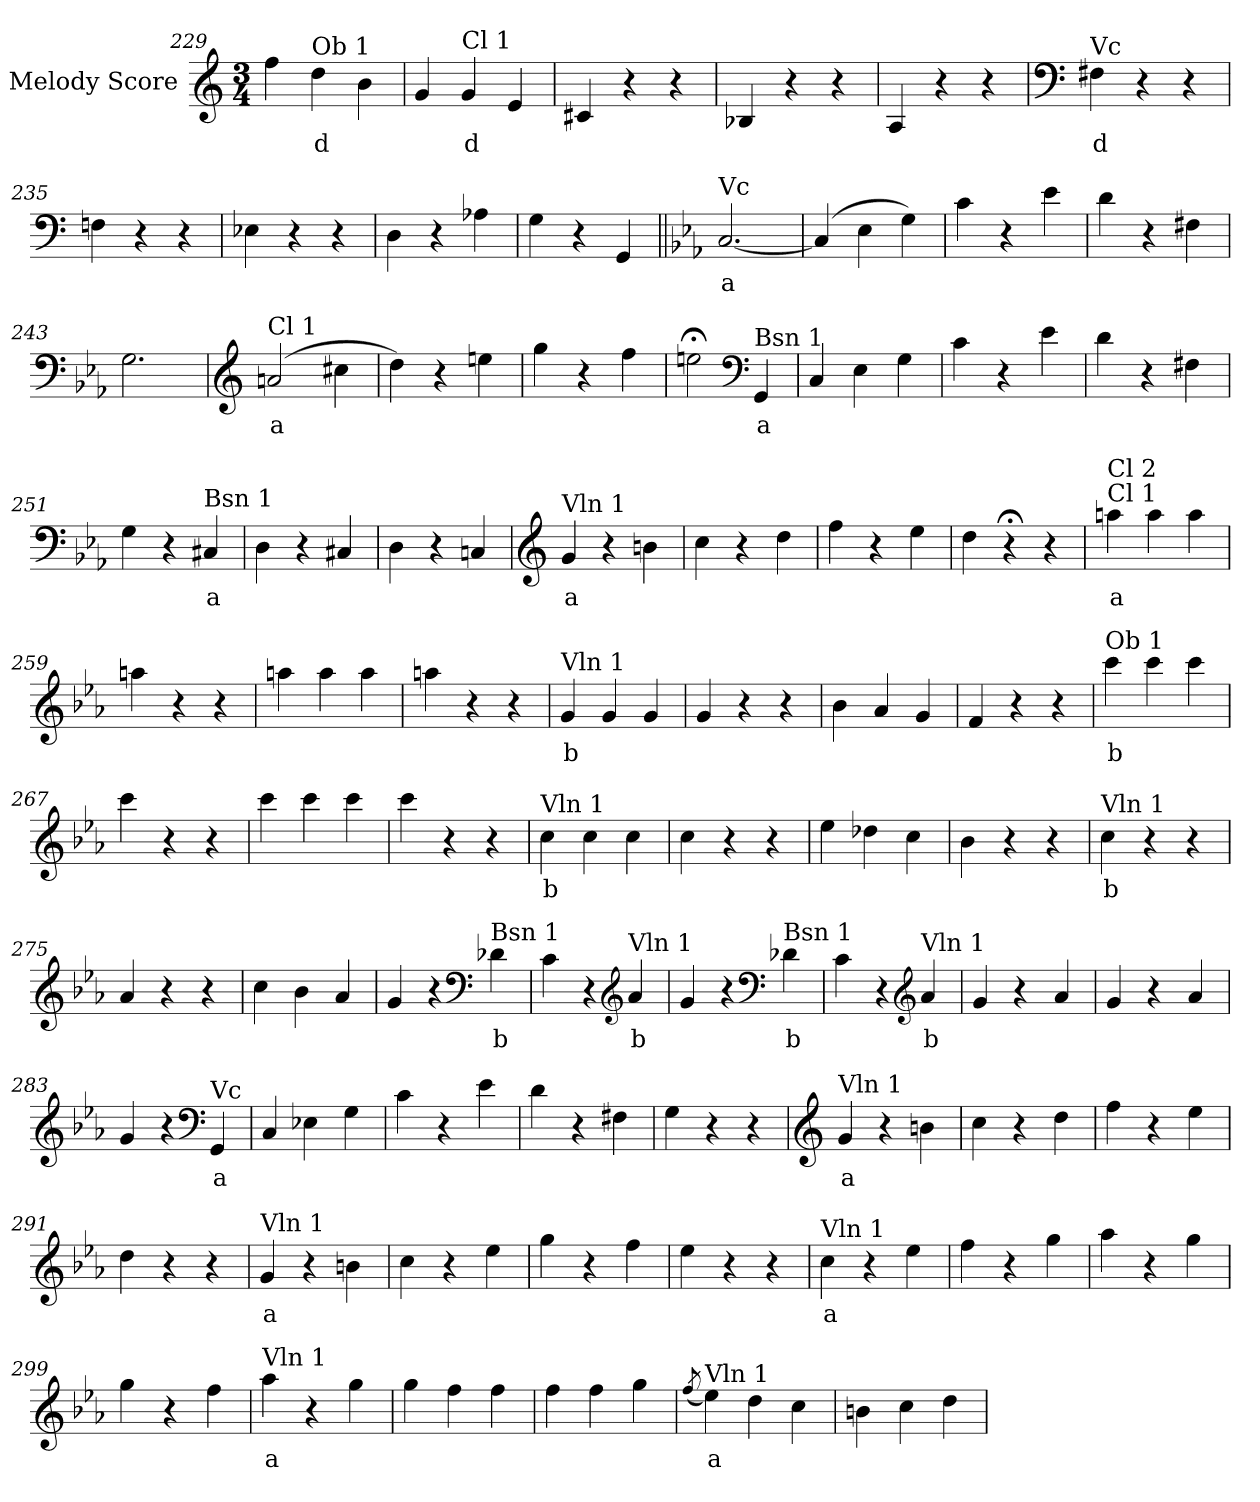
**kern	**text
*part1	*part1
*staff1	*staff1
*I"Melody Score	*
*clefG2	*
*k[]	*
*M3/4	*
=229	=229
4ff\	.
!LO:TX:a:t=Ob 1	!
!	!LO:LY:b:color=#FF0000
4dd\	d
4b\	.
=230	=230
4g/	.
!LO:TX:a:t=Cl 1	!
!	!LO:LY:b:color=#FF0000
4g/	d
4e/	.
=231	=231
4c#/	.
4r	.
4r	.
=232	=232
4B-X/	.
4r	.
4r	.
=233	=233
4A/	.
4r	.
4r	.
=234	=234
*clefF4	*
!LO:TX:a:t=Vc	!
!	!LO:LY:b:color=#FF0000
4F#X\	d
4r	.
4r	.
=235	=235
4Fn\	.
4r	.
4r	.
=236	=236
4E-X\	.
4r	.
4r	.
=237	=237
4D\	.
4r	.
4A-X\	.
=238	=238
4G\	.
4r	.
4GG/	.
=239||	=239||
*k[b-e-a-]	*
!LO:TX:a:t=Vc	!
!	!LO:LY:b:color=#FF0000
[2.C/	a
=240	=240
(4C/]	.
4E-\	.
4G\)	.
=241	=241
4c\	.
4r	.
4e-\	.
=242	=242
4d\	.
4r	.
4F#X\	.
=243	=243
2.G\	.
=244	=244
*clefG2	*
!LO:TX:a:t=Cl 1	!
!	!LO:LY:b:color=#FF0000
(2a/	a
4cc#X\	.
=245	=245
4dd\)	.
4r	.
4ee\	.
=246	=246
4gg\	.
4r	.
4ff\	.
=247	=247
2ee;<\	.
*clefF4	*
!LO:TX:a:t=Bsn 1	!
!	!LO:LY:b:color=#FF0000
4GG/	a
=248	=248
4C/	.
4E-\	.
4G\	.
=249	=249
4c\	.
4r	.
4e-\	.
=250	=250
4d\	.
4r	.
4F#X\	.
=251	=251
4G\	.
4r	.
!LO:TX:a:t=Bsn 1	!
!	!LO:LY:b:color=#FF0000
4C#X/	a
=252	=252
4D\	.
4r	.
4C#X/	.
=253	=253
4D\	.
4r	.
4Cn/	.
=254	=254
*clefG2	*
!LO:TX:a:t=Vln 1	!
!	!LO:LY:b:color=#FF0000
4g/	a
4r	.
4bn\	.
=255	=255
4cc\	.
4r	.
4dd\	.
=256	=256
4ff\	.
4r	.
4ee-\	.
=257	=257
4dd\	.
4r;<	.
4r	.
=258	=258
!LO:TX:a:t=Cl 1	!
!LO:TX:a:t=Cl 2	!
!	!LO:LY:b:color=#FF0000
4aa\	a
4aa\	.
4aa\	.
=259	=259
4aa\	.
4r	.
4r	.
=260	=260
4aa\	.
4aa\	.
4aa\	.
=261	=261
4aa\	.
4r	.
4r	.
=262	=262
!LO:TX:a:t=Vln 1	!
!	!LO:LY:b:color=#FF0000
4g/	b
4g/	.
4g/	.
=263	=263
4g/	.
4r	.
4r	.
=264	=264
4b-\	.
4a-/	.
4g/	.
=265	=265
4f/	.
4r	.
4r	.
=266	=266
!LO:TX:a:t=Ob 1	!
!	!LO:LY:b:color=#FF0000
4ccc\	b
4ccc\	.
4ccc\	.
=267	=267
4ccc\	.
4r	.
4r	.
=268	=268
4ccc\	.
4ccc\	.
4ccc\	.
=269	=269
4ccc\	.
4r	.
4r	.
=270	=270
!LO:TX:a:t=Vln 1	!
!	!LO:LY:b:color=#FF0000
4cc\	b
4cc\	.
4cc\	.
=271	=271
4cc\	.
4r	.
4r	.
=272	=272
4ee-\	.
4dd-X\	.
4cc\	.
=273	=273
4b-\	.
4r	.
4r	.
=274	=274
!LO:TX:a:t=Vln 1	!
!	!LO:LY:b:color=#FF0000
4cc\	b
4r	.
4r	.
=275	=275
4a-/	.
4r	.
4r	.
=276	=276
4cc\	.
4b-\	.
4a-/	.
=277	=277
4g/	.
4r	.
*clefF4	*
!LO:TX:a:t=Bsn 1	!
!	!LO:LY:b:color=#FF0000
4d-X\	b
=278	=278
4c\	.
4r	.
*clefG2	*
!LO:TX:a:t=Vln 1	!
!	!LO:LY:b:color=#FF0000
4a-/	b
=279	=279
4g/	.
4r	.
*clefF4	*
!LO:TX:a:t=Bsn 1	!
!	!LO:LY:b:color=#FF0000
4d-X\	b
=280	=280
4c\	.
4r	.
*clefG2	*
!LO:TX:a:t=Vln 1	!
!	!LO:LY:b:color=#FF0000
4a-/	b
=281	=281
4g/	.
4r	.
4a-/	.
=282	=282
4g/	.
4r	.
4a-/	.
=283	=283
4g/	.
4r	.
*clefF4	*
!LO:TX:a:t=Vc	!
!	!LO:LY:b:color=#FF0000
4GG/	a
=284	=284
4C/	.
4E-X\	.
4G\	.
=285	=285
4c\	.
4r	.
4e-\	.
=286	=286
4d\	.
4r	.
4F#X\	.
=287	=287
4G\	.
4r	.
4r	.
=288	=288
*clefG2	*
!LO:TX:a:t=Vln 1	!
!	!LO:LY:b:color=#FF0000
4g/	a
4r	.
4bn\	.
=289	=289
4cc\	.
4r	.
4dd\	.
=290	=290
4ff\	.
4r	.
4ee-\	.
=291	=291
4dd\	.
4r	.
4r	.
=292	=292
!LO:TX:a:t=Vln 1	!
!	!LO:LY:b:color=#FF0000
4g/	a
4r	.
4bn\	.
=293	=293
4cc\	.
4r	.
4ee-\	.
=294	=294
4gg\	.
4r	.
4ff\	.
=295	=295
4ee-\	.
4r	.
4r	.
=296	=296
!LO:TX:a:t=Vln 1	!
!	!LO:LY:b:color=#FF0000
4cc\	a
4r	.
4ee-\	.
=297	=297
4ff\	.
4r	.
4gg\	.
=298	=298
4aa-\	.
4r	.
4gg\	.
=299	=299
4gg\	.
4r	.
4ff\	.
=300	=300
!LO:TX:a:t=Vln 1	!
!	!LO:LY:b:color=#FF0000
4aa-\	a
4r	.
4gg\	.
=301	=301
4gg\	.
4ff\	.
4ff\	.
=302	=302
4ff\	.
4ff\	.
4gg\	.
=303	=303
(8qff/	.
!LO:TX:a:t=Vln 1	!
!	!LO:LY:b:color=#FF0000
4ee-\)	a
4dd\	.
4cc\	.
=304	=304
4bn\	.
4cc\	.
4dd\	.
=	=
*-	*-
